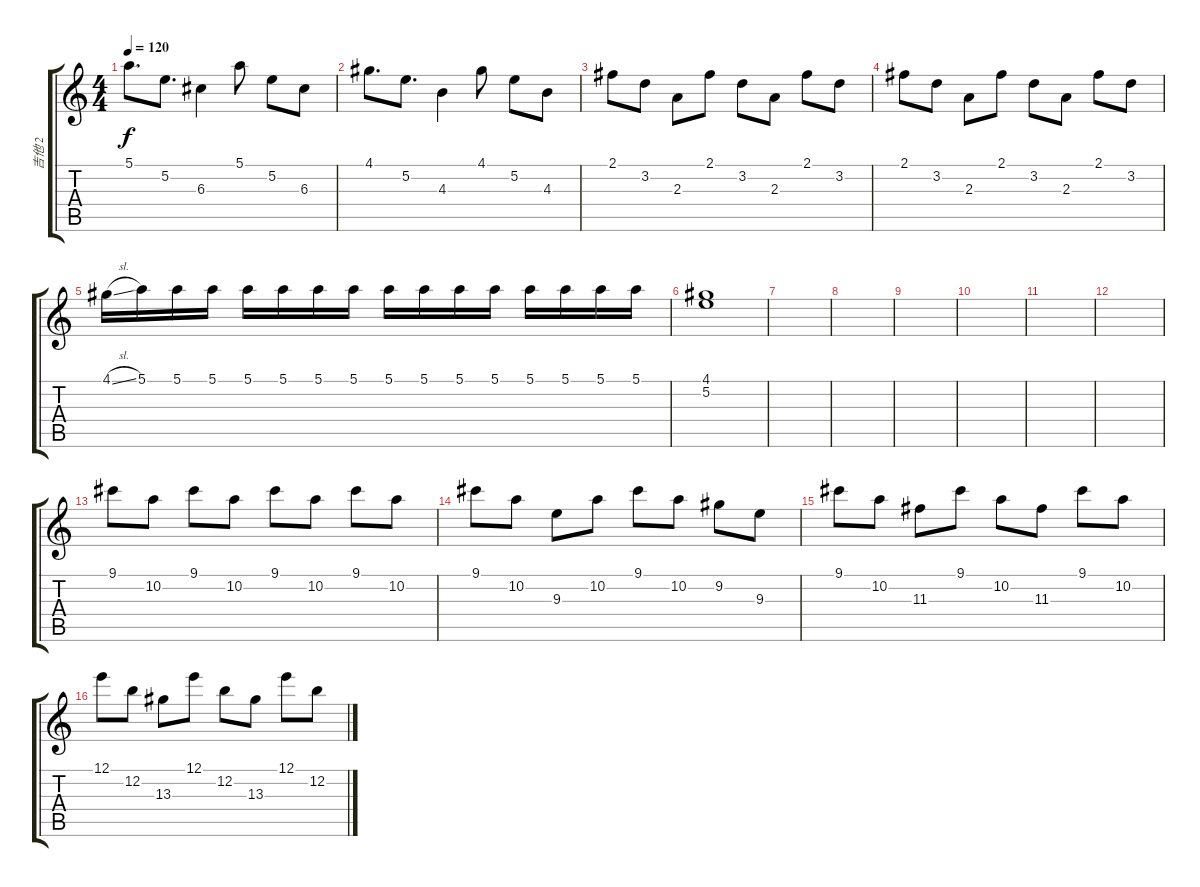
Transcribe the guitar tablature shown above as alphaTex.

\track ("吉他 2" "吉他 2") {instrument distortionguitar}
\staff {score tabs}
\tuning (E4 B3 G3 D3 A2 E2) {hide}
\ts (4 4)
\tempo 120
\clef g2
\ks c
5.1.8{d dy f} 5.2.8{d} 6.3.4 5.1.8 5.2.8 6.3.8 |
4.1.8{d} 5.2.8{d} 4.3.4 4.1.8 5.2.8 4.3.8 |
2.1.8 3.2.8 2.3.8 2.1.8 3.2.8 2.3.8 2.1.8 3.2.8 |
2.1.8 3.2.8 2.3.8 2.1.8 3.2.8 2.3.8 2.1.8 3.2.8 |
4.1{sl}.16 5.1.16 5.1.16 5.1.16 5.1.16 5.1.16 5.1.16 5.1.16 5.1.16 5.1.16 5.1.16 5.1.16 5.1.16 5.1.16 5.1.16 5.1.16 |
(4.1 5.2).1 |
|
|
|
|
|
|
9.1.8 10.2.8 9.1.8 10.2.8 9.1.8 10.2.8 9.1.8 10.2.8 |
9.1.8 10.2.8 9.3.8 10.2.8 9.1.8 10.2.8 9.2.8 9.3.8 |
9.1.8 10.2.8 11.3.8 9.1.8 10.2.8 11.3.8 9.1.8 10.2.8 |
12.1.8 12.2.8 13.3.8 12.1.8 12.2.8 13.3.8 12.1.8 12.2.8
